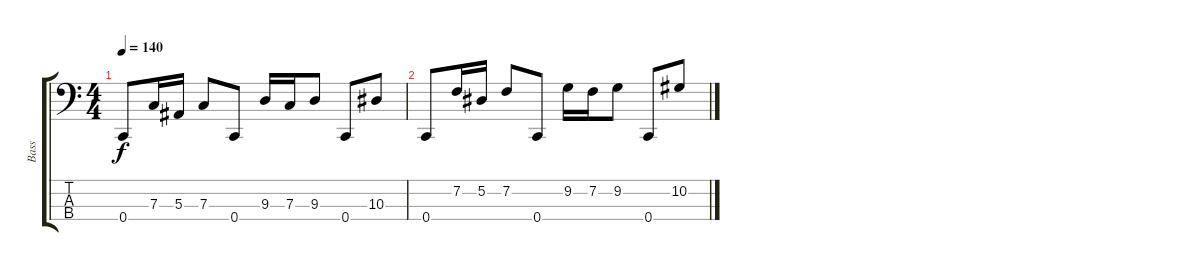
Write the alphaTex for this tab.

\track ("Bass" "Bass") {instrument electricbassfinger}
\staff {score tabs}
\tuning (Eb2 Bb1 F1 C1) {hide}
\ts (4 4)
\tempo 140
\clef f4
\ks c
0.4.8{dy f} 7.3.16 5.3.16 7.3.8 0.4.8 9.3.16 7.3.16 9.3.8 0.4.8 10.3.8 |
0.4.8 7.2.16 5.2.16 7.2.8 0.4.8 9.2.16 7.2.16 9.2.8 0.4.8 10.2.8
